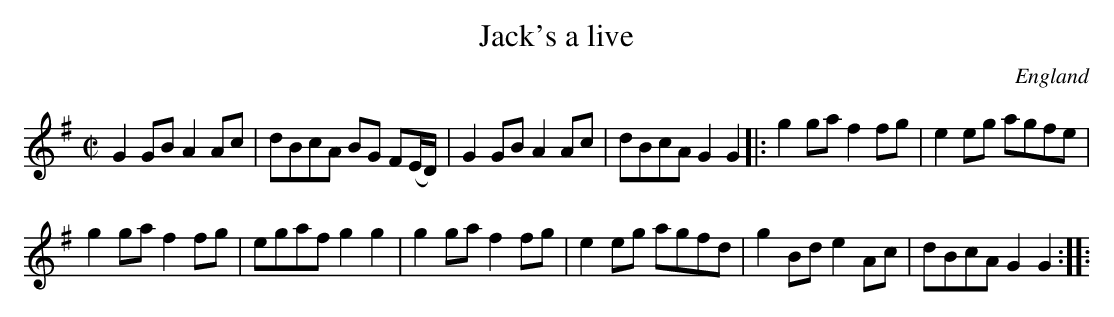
X:1
T:Jack's a live
L:1/8
M:C|
O:England
K:G
G2GB A2Ac | dBcA BG F(E/D/) | G2GB A2Ac | dBcA G2G2 |: \
g2ga f2fg | e2eg agfe | ! g2ga f2fg | egaf g2g2 |\
g2ga f2fg | e2eg agfd |   g2Bd e2Ac | dBcA G2G2 ::
